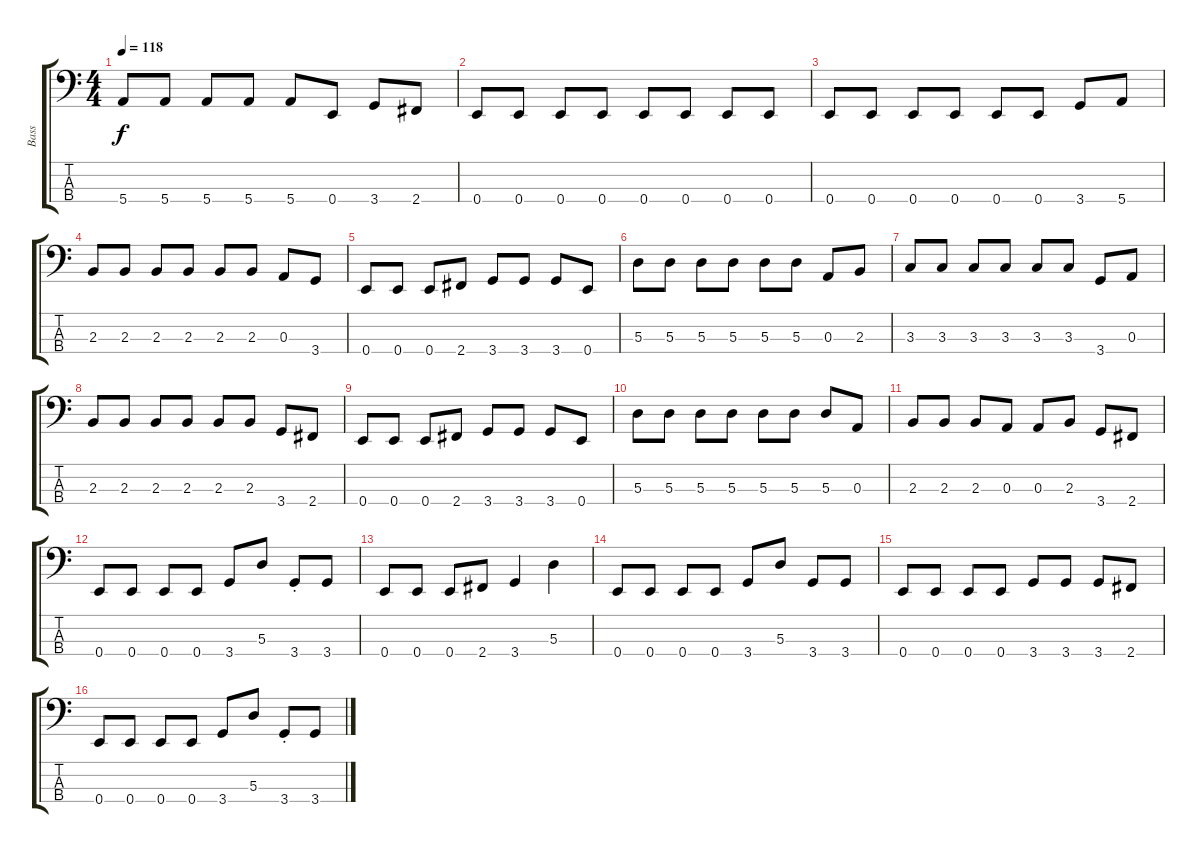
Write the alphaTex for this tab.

\track ("Bass" "Bass") {instrument electricbassfinger}
\staff {score tabs}
\tuning (G2 D2 A1 E1) {hide}
\ts (4 4)
\tempo 118
\clef f4
\ks c
5.4.8{dy f} 5.4.8 5.4.8 5.4.8 5.4.8 0.4.8 3.4.8 2.4.8 |
0.4.8 0.4.8 0.4.8 0.4.8 0.4.8 0.4.8 0.4.8 0.4.8 |
0.4.8 0.4.8 0.4.8 0.4.8 0.4.8 0.4.8 3.4.8 5.4.8 |
2.3.8 2.3.8 2.3.8 2.3.8 2.3.8 2.3.8 0.3.8 3.4.8 |
0.4.8 0.4.8 0.4.8 2.4.8 3.4.8 3.4.8 3.4.8 0.4.8 |
5.3.8 5.3.8 5.3.8 5.3.8 5.3.8 5.3.8 0.3.8 2.3.8 |
3.3.8 3.3.8 3.3.8 3.3.8 3.3.8 3.3.8 3.4.8 0.3.8 |
2.3.8 2.3.8 2.3.8 2.3.8 2.3.8 2.3.8 3.4.8 2.4.8 |
0.4.8 0.4.8 0.4.8 2.4.8 3.4.8 3.4.8 3.4.8 0.4.8 |
5.3.8 5.3.8 5.3.8 5.3.8 5.3.8 5.3.8 5.3.8 0.3.8 |
2.3.8 2.3.8 2.3.8 0.3.8 0.3.8 2.3.8 3.4.8 2.4.8 |
0.4.8 0.4.8 0.4.8 0.4.8 3.4.8 5.3.8 3.4{st}.8 3.4.8 |
0.4.8 0.4.8 0.4.8 2.4.8 3.4.4 5.3.4 |
0.4.8 0.4.8 0.4.8 0.4.8 3.4.8 5.3.8 3.4.8 3.4.8 |
0.4.8 0.4.8 0.4.8 0.4.8 3.4.8 3.4.8 3.4.8 2.4.8 |
0.4.8 0.4.8 0.4.8 0.4.8 3.4.8 5.3.8 3.4{st}.8 3.4.8
